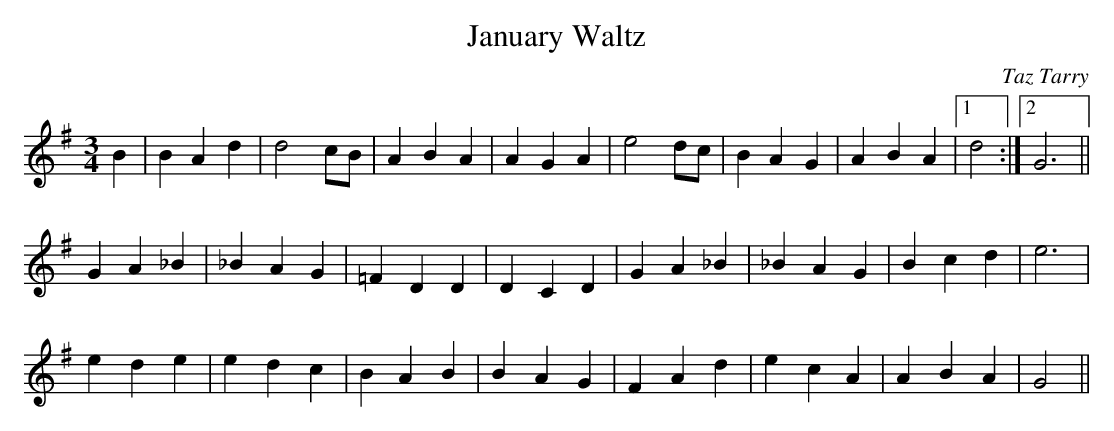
X:1
T:January Waltz
M:3/4
L:1/4
C:Taz Tarry
K:G
B|BAd|d2c/2B/2|ABA|AGA|e2d/2c/2|BAG|ABA|1d2:|2G3||!
GA_B|_BAG|=FDD|DCD|GA_B|_BAG|Bcd|e3|!
ede|edc|BAB|BAG|FAd|ecA|ABA|G2||
